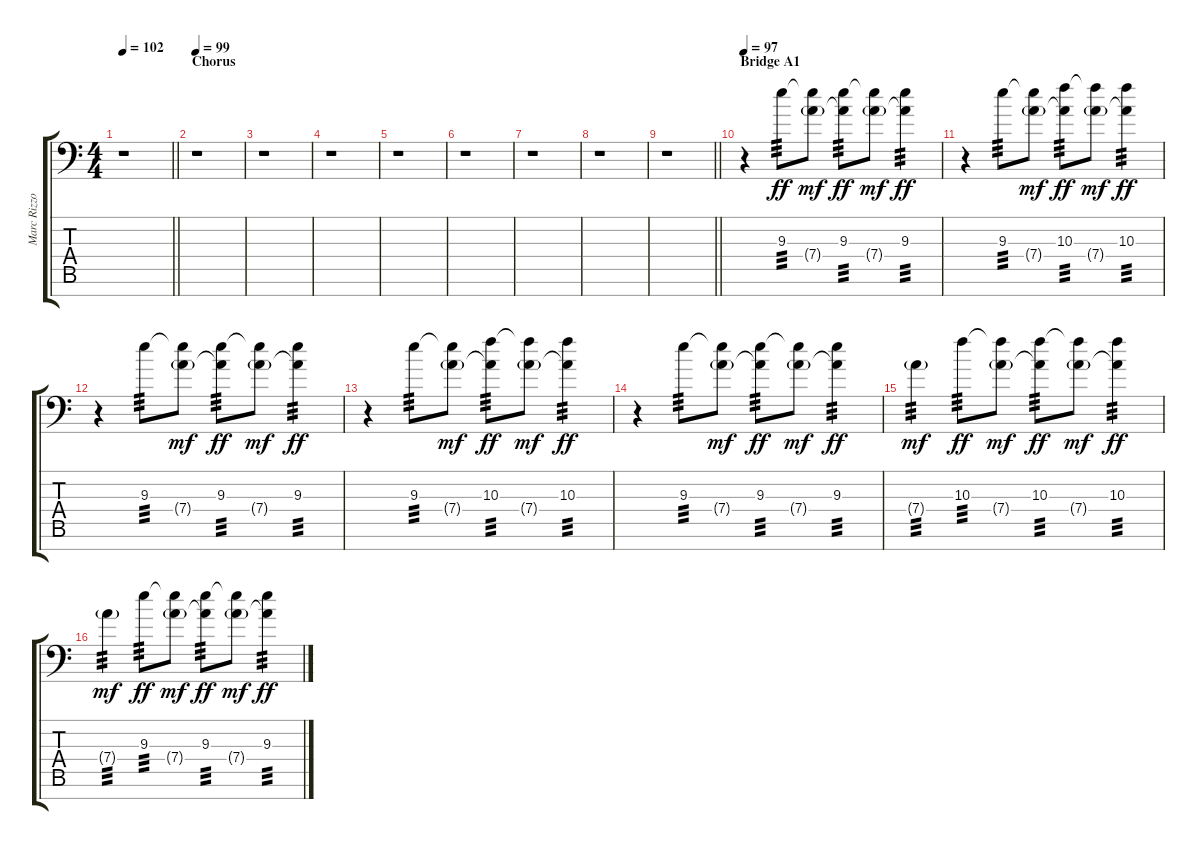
\track ("Marc Rizzo (Lead)" "Marc Rizzo") {instrument overdrivenguitar}
\staff {score tabs}
\tuning (E4 B3 G3 D3 A2 E2 A1) {hide}
\ts (4 4)
\tempo 102
\clef f4
\barLineRight lightlight
\ks c
r.1{dy f} |
\section ("" "Chorus")
\tempo 99
r.1 |
r.1 |
r.1 |
r.1 |
r.1 |
r.1 |
r.1 |
\barLineRight lightlight
r.1 |
\section ("" "Bridge A1")
\tempo 97
r.4{volume 13} 9.3.8{tp 3 dy ff} (9.3{t} 7.4{g}).8{dy mf} (9.3 7.4{t}).8{tp 3 dy ff} (9.3{t} 7.4{g}).8{dy mf} (9.3 7.4{t}).4{tp 3 dy ff} |
r.4 9.3.8{tp 3} (9.3{t} 7.4{g}).8{dy mf} (10.3 7.4{t}).8{tp 3 dy ff} (10.3{t} 7.4{g}).8{dy mf} (10.3 7.4{t}).4{tp 3 dy ff} |
r.4 9.3.8{tp 3} (9.3{t} 7.4{g}).8{dy mf} (9.3 7.4{t}).8{tp 3 dy ff} (9.3{t} 7.4{g}).8{dy mf} (9.3 7.4{t}).4{tp 3 dy ff} |
r.4 9.3.8{tp 3} (9.3{t} 7.4{g}).8{dy mf} (10.3 7.4{t}).8{tp 3 dy ff} (10.3{t} 7.4{g}).8{dy mf} (10.3 7.4{t}).4{tp 3 dy ff} |
r.4 9.3.8{tp 3} (9.3{t} 7.4{g}).8{dy mf} (9.3 7.4{t}).8{tp 3 dy ff} (9.3{t} 7.4{g}).8{dy mf} (9.3 7.4{t}).4{tp 3 dy ff} |
7.4{g}.4{tp 3 dy mf} 10.3.8{tp 3 dy ff} (10.3{t} 7.4{g}).8{dy mf} (10.3 7.4{t}).8{tp 3 dy ff} (10.3{t} 7.4{g}).8{dy mf} (10.3 7.4{t}).4{tp 3 dy ff} |
7.4{g}.4{tp 3 dy mf} 9.3.8{tp 3 dy ff} (9.3{t} 7.4{g}).8{dy mf} (9.3 7.4{t}).8{tp 3 dy ff} (9.3{t} 7.4{g}).8{dy mf} (9.3 7.4{t}).4{tp 3 dy ff}
